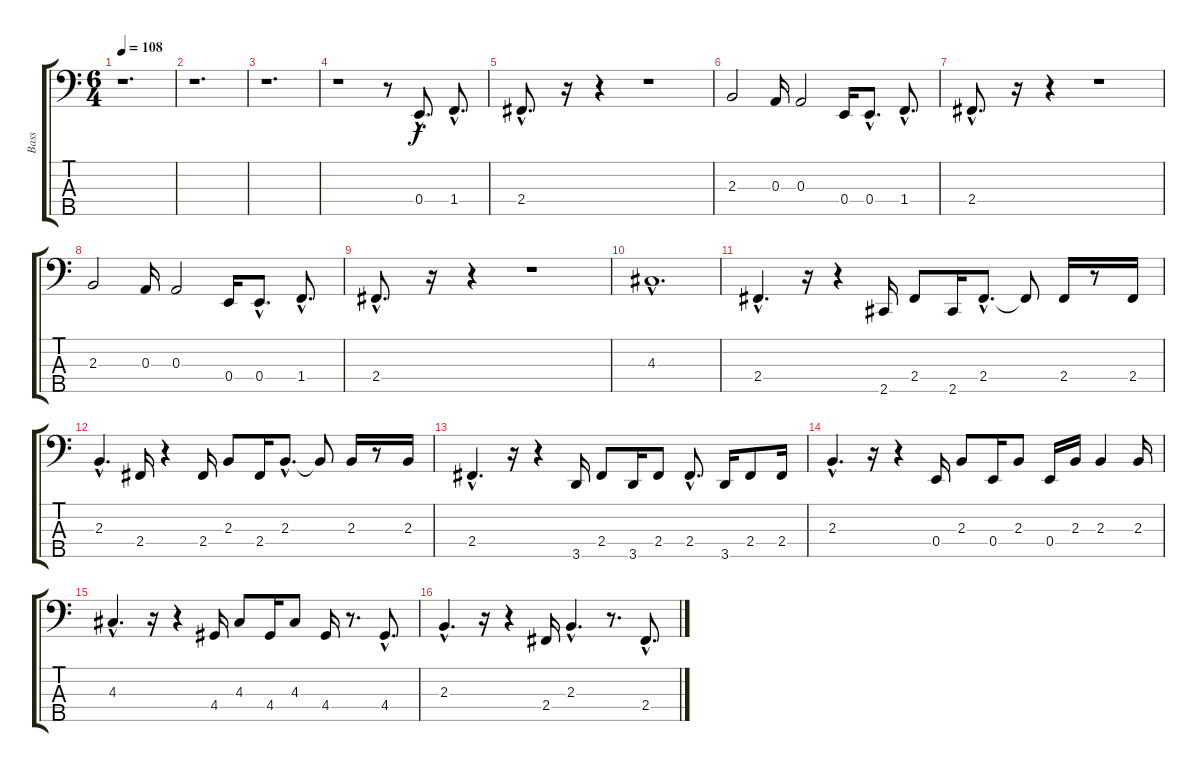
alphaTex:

\track ("Bass" "Bass") {instrument acousticbass}
\staff {score tabs}
\tuning (G2 D2 A1 E1 B0) {hide}
\ts (6 4)
\tempo 108
\clef f4
\ks c
r.1{d dy f instrument acousticbass} |
r.1{d} |
r.1{d} |
r.1 r.8 0.4{hac}.8{d} 1.4{hac}.8{d} |
2.4{hac}.8{d} r.16 r.4 r.1 |
2.3.2 0.3.16 0.3.2 0.4.16 0.4{hac}.8{d} 1.4{hac}.8{d} |
2.4{hac}.8{d} r.16 r.4 r.1 |
2.3.2 0.3.16 0.3.2 0.4.16 0.4{hac}.8{d} 1.4{hac}.8{d} |
2.4{hac}.8{d} r.16 r.4 r.1 |
4.3{hac}.1{d} |
2.4{hac}.4{d} r.16 r.4 2.5.16 2.4.8 2.5.16 2.4{hac}.8{d} 2.4{t}.8 2.4.16 r.8 2.4.16 |
2.3{hac}.4{d} 2.4.16 r.4 2.4.16 2.3.8 2.4.16 2.3{hac}.8{d} 2.3{t}.8 2.3.16 r.8 2.3.16 |
2.4{hac}.4{d} r.16 r.4 3.5.16 2.4.8 3.5.16 2.4.8 2.4{hac}.8{d} 3.5.16 2.4.8 2.4.16 |
2.3{hac}.4{d} r.16 r.4 0.4.16 2.3.8 0.4.16 2.3.8 0.4.16 2.3.16 2.3.4 2.3.16 |
4.3{hac}.4{d} r.16 r.4 4.4.16 4.3.8 4.4.16 4.3.8 4.4.16 r.8{d} 4.4{hac}.8{d} |
2.3{hac}.4{d} r.16 r.4 2.4.16 2.3{hac}.4{d} r.8{d} 2.4{hac}.8{d}
